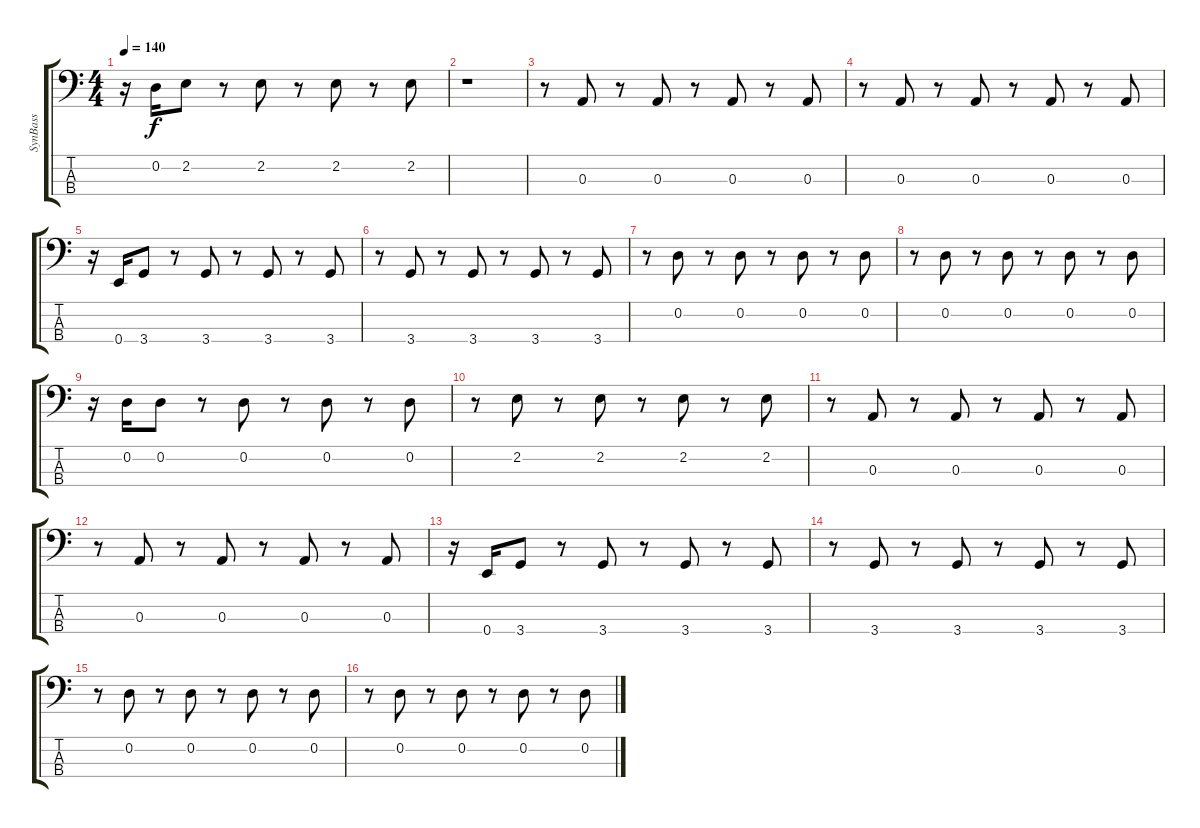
\track ("SynBass" "SynBass") {instrument synthbass2}
\staff {score tabs}
\tuning (G2 D2 A1 E1) {hide}
\ts (4 4)
\tempo 140
\clef f4
\ks c
r.16{dy f} 0.2.16 2.2.8 r.8 2.2.8 r.8 2.2.8 r.8 2.2.8 |
r.1 |
r.8 0.3.8 r.8 0.3.8 r.8 0.3.8 r.8 0.3.8 |
r.8 0.3.8 r.8 0.3.8 r.8 0.3.8 r.8 0.3.8 |
r.16 0.4.16 3.4.8 r.8 3.4.8 r.8 3.4.8 r.8 3.4.8 |
r.8 3.4.8 r.8 3.4.8 r.8 3.4.8 r.8 3.4.8 |
r.8 0.2.8 r.8 0.2.8 r.8 0.2.8 r.8 0.2.8 |
r.8 0.2.8 r.8 0.2.8 r.8 0.2.8 r.8 0.2.8 |
r.16 0.2.16 0.2.8 r.8 0.2.8 r.8 0.2.8 r.8 0.2.8 |
r.8 2.2.8 r.8 2.2.8 r.8 2.2.8 r.8 2.2.8 |
r.8 0.3.8 r.8 0.3.8 r.8 0.3.8 r.8 0.3.8 |
r.8 0.3.8 r.8 0.3.8 r.8 0.3.8 r.8 0.3.8 |
r.16 0.4.16 3.4.8 r.8 3.4.8 r.8 3.4.8 r.8 3.4.8 |
r.8 3.4.8 r.8 3.4.8 r.8 3.4.8 r.8 3.4.8 |
r.8 0.2.8 r.8 0.2.8 r.8 0.2.8 r.8 0.2.8 |
r.8 0.2.8 r.8 0.2.8 r.8 0.2.8 r.8 0.2.8
